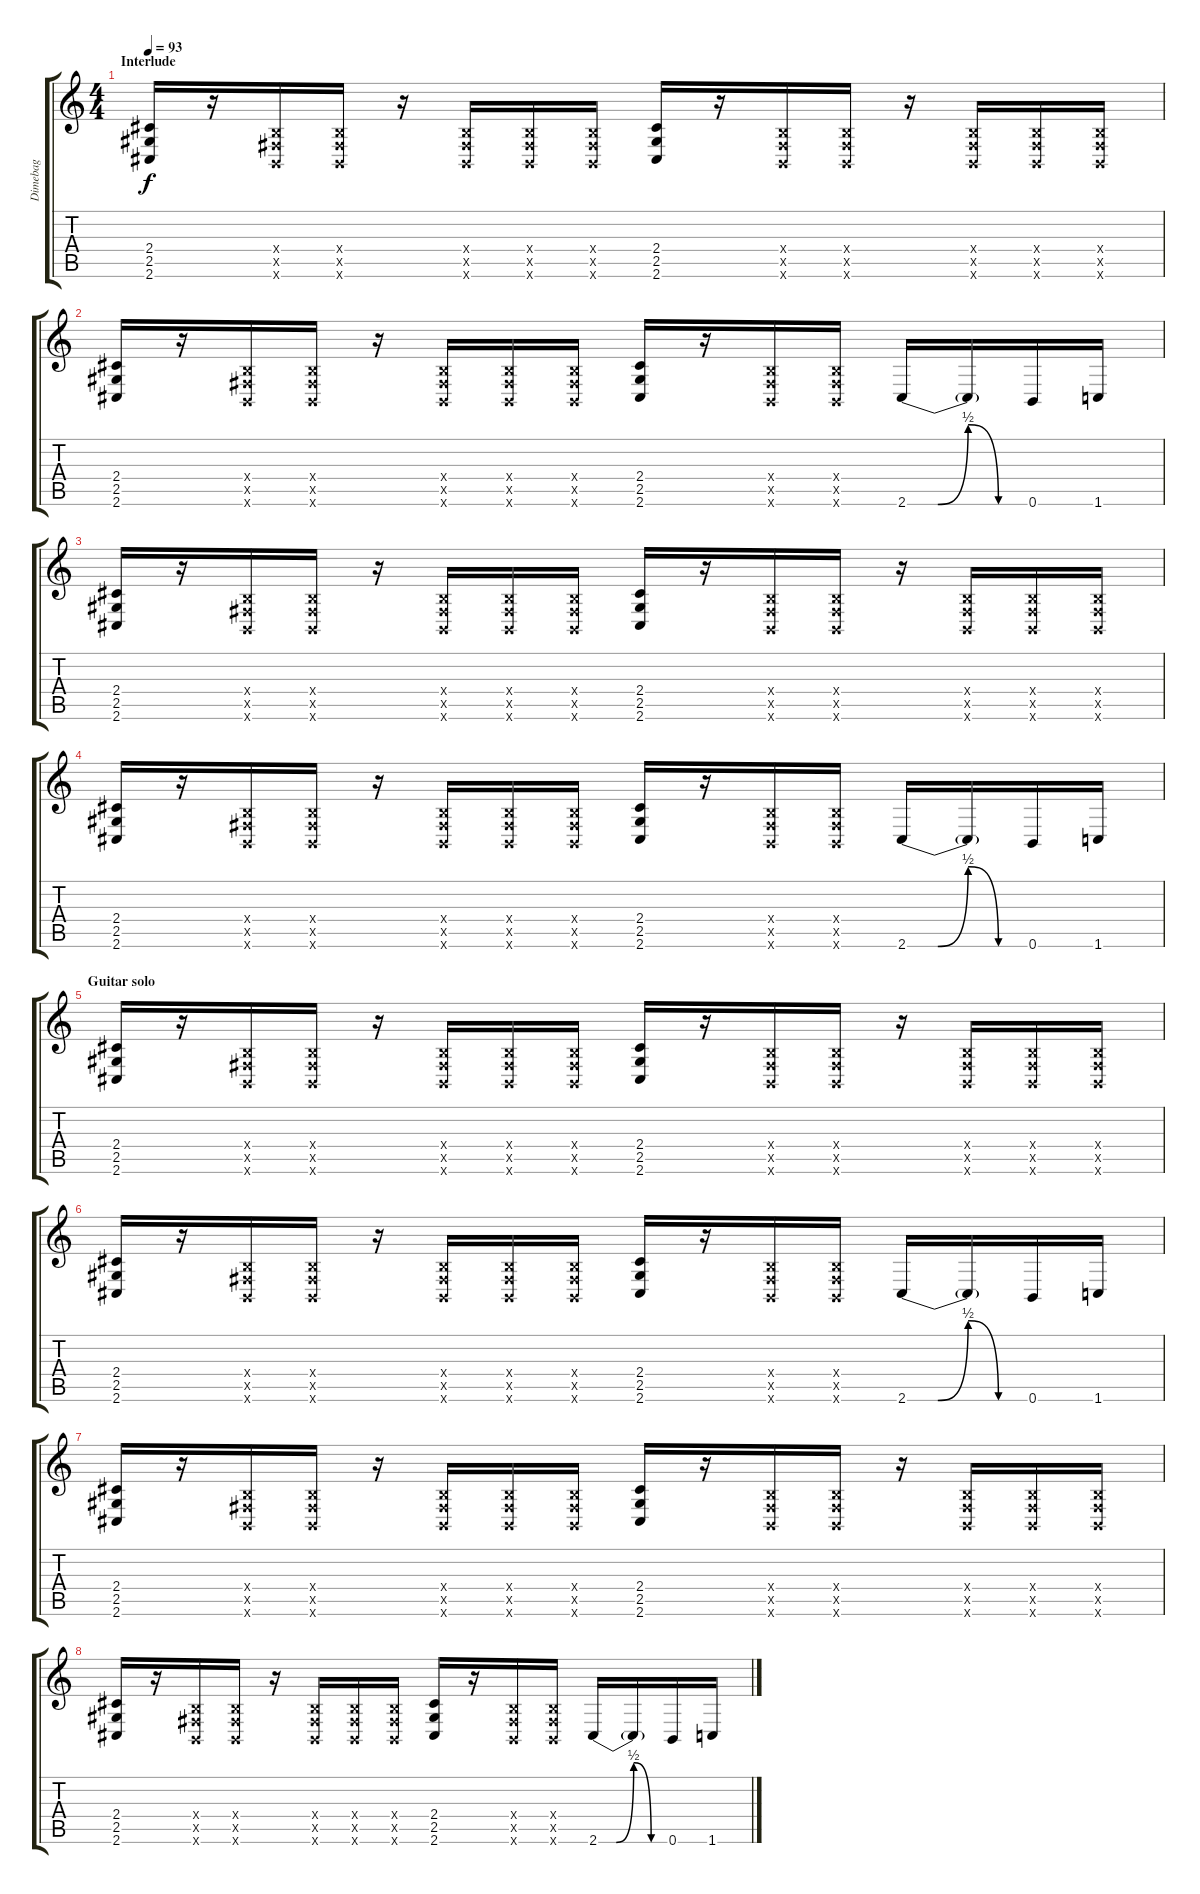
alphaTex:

\track ("Dimebag" "Dimebag") {instrument distortionguitar}
\staff {score tabs}
\tuning (Db4 Ab3 E3 B2 Gb2 B1) {hide}
\ts (4 4)
\section ("" "Interlude")
\tempo 93
\clef g2
\ks c
(2.4 2.5 2.6).16{dy f} r.16 (0.4{x} 0.5{x} 0.6{x}).16 (0.4{x} 0.5{x} 0.6{x}).16 r.16 (0.4{x} 0.5{x} 0.6{x}).16 (0.4{x} 0.5{x} 0.6{x}).16 (0.4{x} 0.5{x} 0.6{x}).16 (2.4 2.5 2.6).16 r.16 (0.4{x} 0.5{x} 0.6{x}).16 (0.4{x} 0.5{x} 0.6{x}).16 r.16 (0.4{x} 0.5{x} 0.6{x}).16 (0.4{x} 0.5{x} 0.6{x}).16 (0.4{x} 0.5{x} 0.6{x}).16 |
(2.4 2.5 2.6).16 r.16 (0.4{x} 0.5{x} 0.6{x}).16 (0.4{x} 0.5{x} 0.6{x}).16 r.16 (0.4{x} 0.5{x} 0.6{x}).16 (0.4{x} 0.5{x} 0.6{x}).16 (0.4{x} 0.5{x} 0.6{x}).16 (2.4 2.5 2.6).16 r.16 (0.4{x} 0.5{x} 0.6{x}).16 (0.4{x} 0.5{x} 0.6{x}).16 2.6{be (custom 0 0 15 0 30 2 45 0 60 0)}.16 2.6{t}.16 0.6.16 1.6.16 |
(2.4 2.5 2.6).16 r.16 (0.4{x} 0.5{x} 0.6{x}).16 (0.4{x} 0.5{x} 0.6{x}).16 r.16 (0.4{x} 0.5{x} 0.6{x}).16 (0.4{x} 0.5{x} 0.6{x}).16 (0.4{x} 0.5{x} 0.6{x}).16 (2.4 2.5 2.6).16 r.16 (0.4{x} 0.5{x} 0.6{x}).16 (0.4{x} 0.5{x} 0.6{x}).16 r.16 (0.4{x} 0.5{x} 0.6{x}).16 (0.4{x} 0.5{x} 0.6{x}).16 (0.4{x} 0.5{x} 0.6{x}).16 |
(2.4 2.5 2.6).16 r.16 (0.4{x} 0.5{x} 0.6{x}).16 (0.4{x} 0.5{x} 0.6{x}).16 r.16 (0.4{x} 0.5{x} 0.6{x}).16 (0.4{x} 0.5{x} 0.6{x}).16 (0.4{x} 0.5{x} 0.6{x}).16 (2.4 2.5 2.6).16 r.16 (0.4{x} 0.5{x} 0.6{x}).16 (0.4{x} 0.5{x} 0.6{x}).16 2.6{be (custom 0 0 15 0 30 2 45 0 60 0)}.16 2.6{t}.16 0.6.16 1.6.16 |
\section ("" "Guitar solo")
(2.4 2.5 2.6).16 r.16 (0.4{x} 0.5{x} 0.6{x}).16 (0.4{x} 0.5{x} 0.6{x}).16 r.16 (0.4{x} 0.5{x} 0.6{x}).16 (0.4{x} 0.5{x} 0.6{x}).16 (0.4{x} 0.5{x} 0.6{x}).16 (2.4 2.5 2.6).16 r.16 (0.4{x} 0.5{x} 0.6{x}).16 (0.4{x} 0.5{x} 0.6{x}).16 r.16 (0.4{x} 0.5{x} 0.6{x}).16 (0.4{x} 0.5{x} 0.6{x}).16 (0.4{x} 0.5{x} 0.6{x}).16 |
(2.4 2.5 2.6).16 r.16 (0.4{x} 0.5{x} 0.6{x}).16 (0.4{x} 0.5{x} 0.6{x}).16 r.16 (0.4{x} 0.5{x} 0.6{x}).16 (0.4{x} 0.5{x} 0.6{x}).16 (0.4{x} 0.5{x} 0.6{x}).16 (2.4 2.5 2.6).16 r.16 (0.4{x} 0.5{x} 0.6{x}).16 (0.4{x} 0.5{x} 0.6{x}).16 2.6{be (custom 0 0 15 0 30 2 45 0 60 0)}.16 2.6{t}.16 0.6.16 1.6.16 |
(2.4 2.5 2.6).16 r.16 (0.4{x} 0.5{x} 0.6{x}).16 (0.4{x} 0.5{x} 0.6{x}).16 r.16 (0.4{x} 0.5{x} 0.6{x}).16 (0.4{x} 0.5{x} 0.6{x}).16 (0.4{x} 0.5{x} 0.6{x}).16 (2.4 2.5 2.6).16 r.16 (0.4{x} 0.5{x} 0.6{x}).16 (0.4{x} 0.5{x} 0.6{x}).16 r.16 (0.4{x} 0.5{x} 0.6{x}).16 (0.4{x} 0.5{x} 0.6{x}).16 (0.4{x} 0.5{x} 0.6{x}).16 |
(2.4 2.5 2.6).16 r.16 (0.4{x} 0.5{x} 0.6{x}).16 (0.4{x} 0.5{x} 0.6{x}).16 r.16 (0.4{x} 0.5{x} 0.6{x}).16 (0.4{x} 0.5{x} 0.6{x}).16 (0.4{x} 0.5{x} 0.6{x}).16 (2.4 2.5 2.6).16 r.16 (0.4{x} 0.5{x} 0.6{x}).16 (0.4{x} 0.5{x} 0.6{x}).16 2.6{be (custom 0 0 15 0 30 2 45 0 60 0)}.16 2.6{t}.16 0.6.16 1.6.16
